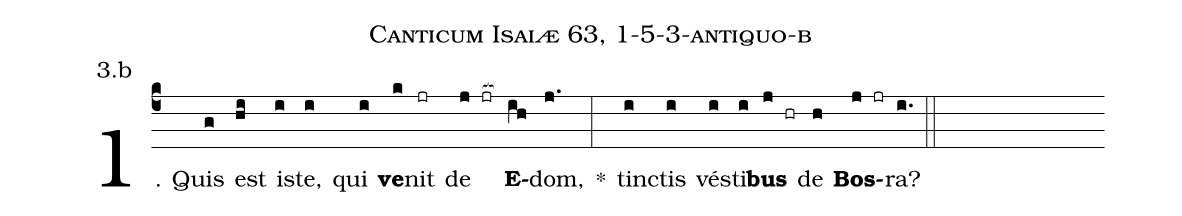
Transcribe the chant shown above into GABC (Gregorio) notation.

name: Canticum Isaiæ 63, 1-5-3-antiquo-b;
annotation: 3.b;
%%
(c4)1. Quis(g) est(hi) is(i)te,(i) qui(i) <b>ve</b>(k)nit(jr) de(j jr[ocb:1{]) <b>E</b>(ih[ocb:0}])dom,(j.) *(:) tinc(i)tis(i) vés(i)ti(i)<b>bus</b>(j hr) de(h) <b>Bos</b>(j jr)ra?(i.) (::)
